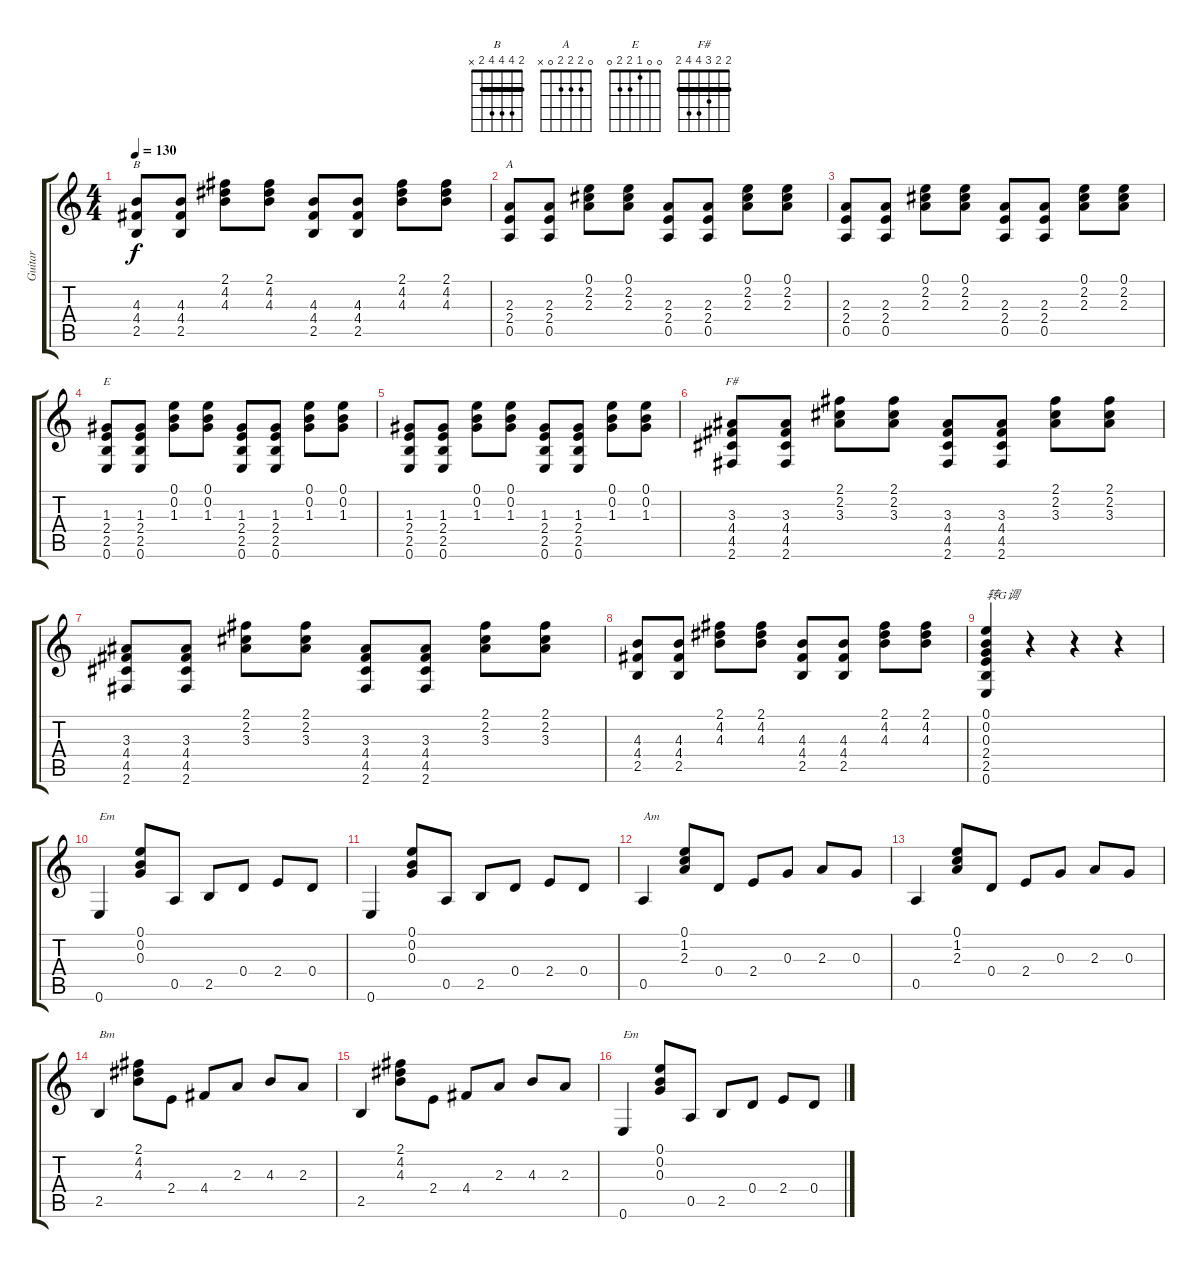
\track ("Guitar" "Guitar") {instrument electricguitarclean}
\staff {score tabs}
\tuning (E4 B3 G3 D3 A2 E2) {hide}
\chord ("B" 2 4 4 4 2 x) {barre 2}
\chord ("A" 0 2 2 2 0 x)
\chord ("E" 0 0 1 2 2 0)
\chord ("F#" 2 2 3 4 4 2) {barre 2}
\ts (4 4)
\tempo 130
\clef g2
\ks c
(4.3 4.4 2.5).8{ch "B" dy f} (4.3 4.4 2.5).8 (2.1 4.2 4.3).8 (2.1 4.2 4.3).8 (4.3 4.4 2.5).8 (4.3 4.4 2.5).8 (2.1 4.2 4.3).8 (2.1 4.2 4.3).8 |
(2.3 2.4 0.5).8{ch "A"} (2.3 2.4 0.5).8 (0.1 2.2 2.3).8 (0.1 2.2 2.3).8 (2.3 2.4 0.5).8 (2.3 2.4 0.5).8 (0.1 2.2 2.3).8 (0.1 2.2 2.3).8 |
(2.3 2.4 0.5).8 (2.3 2.4 0.5).8 (0.1 2.2 2.3).8 (0.1 2.2 2.3).8 (2.3 2.4 0.5).8 (2.3 2.4 0.5).8 (0.1 2.2 2.3).8 (0.1 2.2 2.3).8 |
(1.3 2.4 2.5 0.6).8{ch "E"} (1.3 2.4 2.5 0.6).8 (0.1 0.2 1.3).8 (0.1 0.2 1.3).8 (1.3 2.4 2.5 0.6).8 (1.3 2.4 2.5 0.6).8 (0.1 0.2 1.3).8 (0.1 0.2 1.3).8 |
(1.3 2.4 2.5 0.6).8 (1.3 2.4 2.5 0.6).8 (0.1 0.2 1.3).8 (0.1 0.2 1.3).8 (1.3 2.4 2.5 0.6).8 (1.3 2.4 2.5 0.6).8 (0.1 0.2 1.3).8 (0.1 0.2 1.3).8 |
(3.3 4.4 4.5 2.6).8{ch "F#"} (3.3 4.4 4.5 2.6).8 (2.1 2.2 3.3).8 (2.1 2.2 3.3).8 (3.3 4.4 4.5 2.6).8 (3.3 4.4 4.5 2.6).8 (2.1 2.2 3.3).8 (2.1 2.2 3.3).8 |
(3.3 4.4 4.5 2.6).8 (3.3 4.4 4.5 2.6).8 (2.1 2.2 3.3).8 (2.1 2.2 3.3).8 (3.3 4.4 4.5 2.6).8 (3.3 4.4 4.5 2.6).8 (2.1 2.2 3.3).8 (2.1 2.2 3.3).8 |
(4.3 4.4 2.5).8 (4.3 4.4 2.5).8 (2.1 4.2 4.3).8 (2.1 4.2 4.3).8 (4.3 4.4 2.5).8 (4.3 4.4 2.5).8 (2.1 4.2 4.3).8 (2.1 4.2 4.3).8 |
(0.1 0.2 0.3 2.4 2.5 0.6).4{txt "转G调"} r.4 r.4 r.4 |
0.6.4{txt "Em"} (0.1 0.2 0.3).8 0.5.8 2.5.8 0.4.8 2.4.8 0.4.8 |
0.6.4 (0.1 0.2 0.3).8 0.5.8 2.5.8 0.4.8 2.4.8 0.4.8 |
0.5.4{txt "Am"} (0.1 1.2 2.3).8 0.4.8 2.4.8 0.3.8 2.3.8 0.3.8 |
0.5.4 (0.1 1.2 2.3).8 0.4.8 2.4.8 0.3.8 2.3.8 0.3.8 |
2.5.4{txt "Bm"} (2.1 4.2 4.3).8 2.4.8 4.4.8 2.3.8 4.3.8 2.3.8 |
2.5.4 (2.1 4.2 4.3).8 2.4.8 4.4.8 2.3.8 4.3.8 2.3.8 |
0.6.4{txt "Em"} (0.1 0.2 0.3).8 0.5.8 2.5.8 0.4.8 2.4.8 0.4.8
